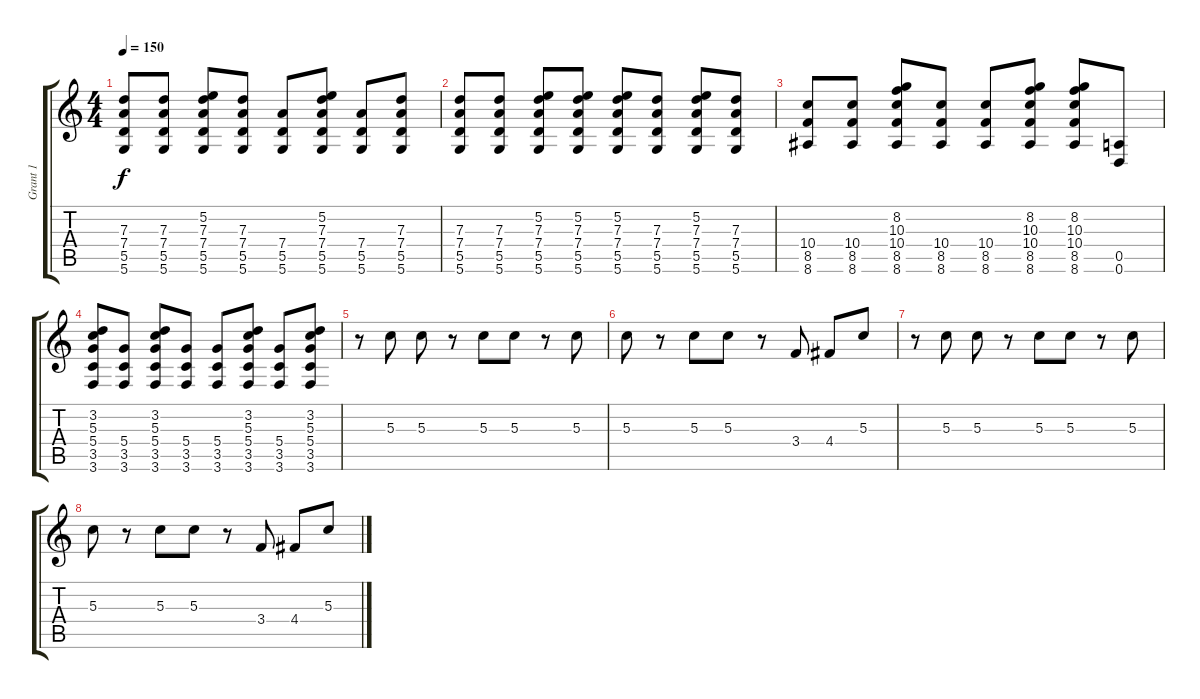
\track ("Grant 1" "Grant 1") {instrument electricguitarclean}
\staff {score tabs}
\tuning (E4 B3 G3 D3 A2 D2) {hide}
\ts (4 4)
\tempo 150
\clef g2
\ks c
(7.3 7.4 5.5 5.6).8{dy f} (7.3 7.4 5.5 5.6).8 (5.2 7.3 7.4 5.5 5.6).8 (7.3 7.4 5.5 5.6).8 (7.4 5.5 5.6).8 (5.2 7.3 7.4 5.5 5.6).8 (7.4 5.5 5.6).8 (7.3 7.4 5.5 5.6).8 |
(7.3 7.4 5.5 5.6).8 (7.3 7.4 5.5 5.6).8 (5.2 7.3 7.4 5.5 5.6).8 (5.2 7.3 7.4 5.5 5.6).8 (5.2 7.3 7.4 5.5 5.6).8 (7.3 7.4 5.5 5.6).8 (5.2 7.3 7.4 5.5 5.6).8 (7.3 7.4 5.5 5.6).8 |
(10.4 8.5 8.6).8 (10.4 8.5 8.6).8 (8.2 10.3 10.4 8.5 8.6).8 (10.4 8.5 8.6).8 (10.4 8.5 8.6).8 (8.2 10.3 10.4 8.5 8.6).8 (8.2 10.3 10.4 8.5 8.6).8 (0.5 0.6).8 |
(3.2 5.3 5.4 3.5 3.6).8 (5.4 3.5 3.6).8 (3.2 5.3 5.4 3.5 3.6).8 (5.4 3.5 3.6).8 (5.4 3.5 3.6).8 (3.2 5.3 5.4 3.5 3.6).8 (5.4 3.5 3.6).8 (3.2 5.3 5.4 3.5 3.6).8 |
r.8 5.3.8 5.3.8 r.8 5.3.8 5.3.8 r.8 5.3.8 |
5.3.8 r.8 5.3.8 5.3.8 r.8 3.4.8 4.4.8 5.3.8 |
r.8 5.3.8 5.3.8 r.8 5.3.8 5.3.8 r.8 5.3.8 |
5.3.8 r.8 5.3.8 5.3.8 r.8 3.4.8 4.4.8 5.3.8
